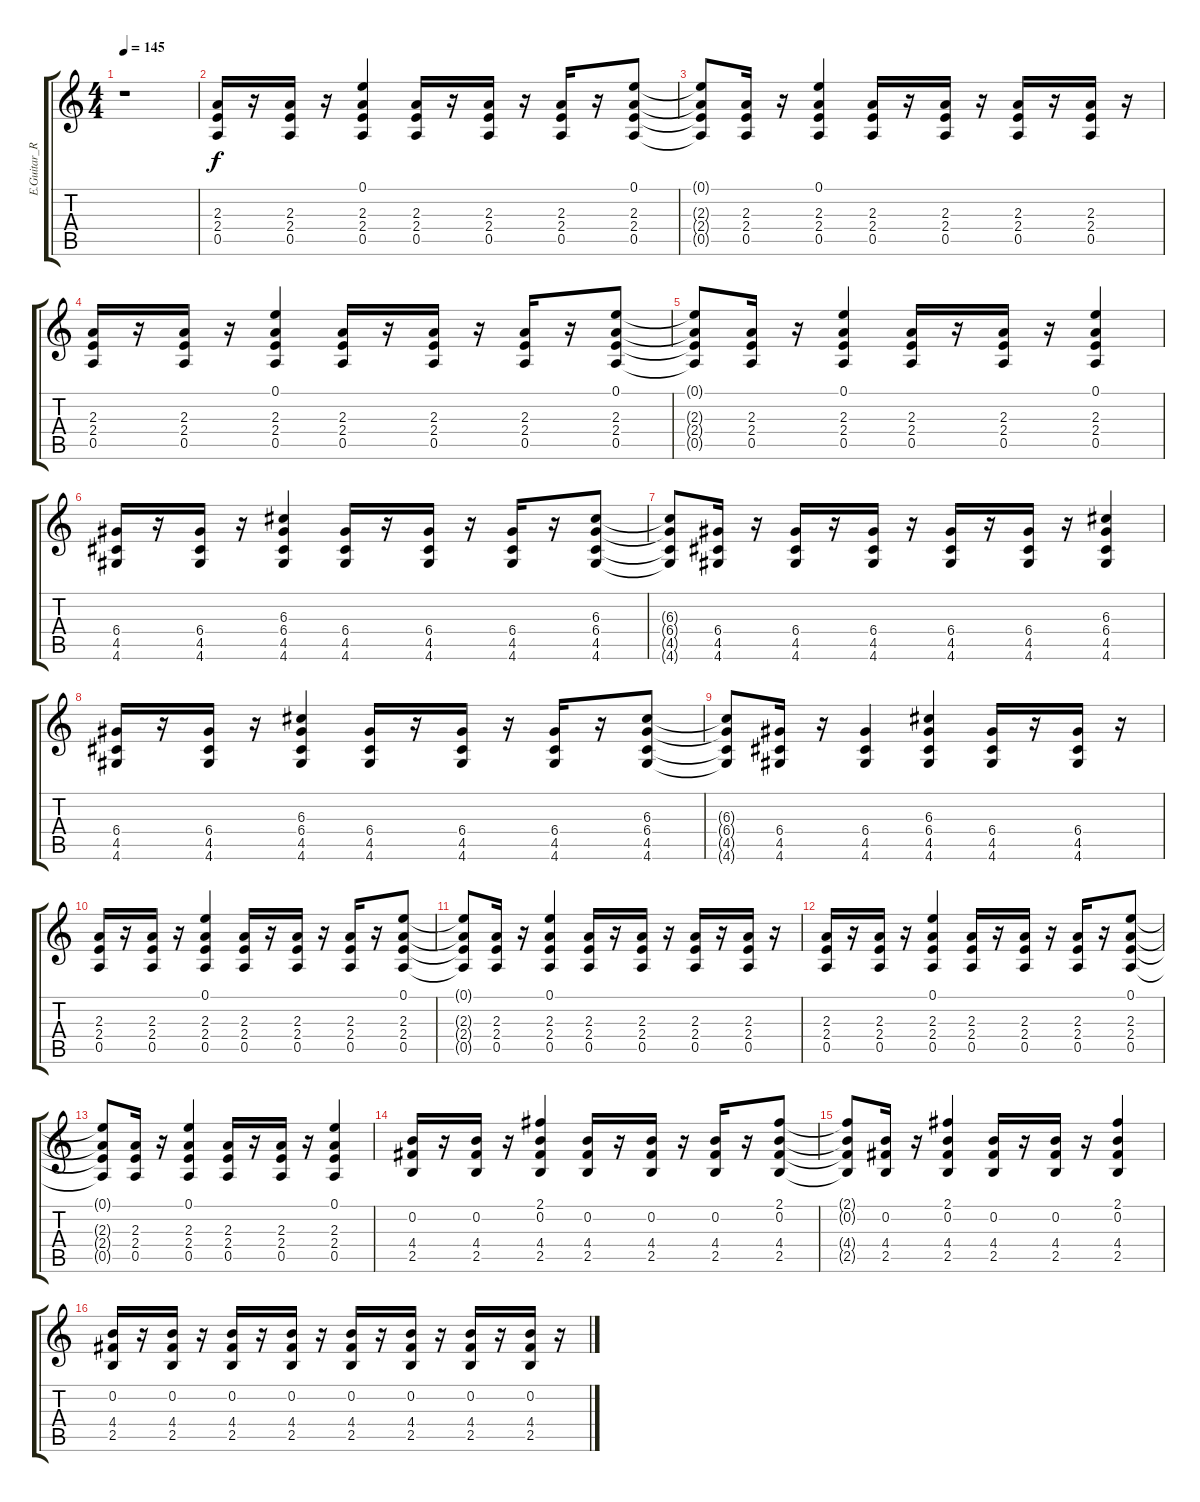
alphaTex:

\track ("E.Guitar_R" "E.Guitar_R") {instrument distortionguitar}
\staff {score tabs}
\tuning (E4 B3 G3 D3 A2 E2) {hide}
\ts (4 4)
\tempo 145
\clef g2
\ks c
r.1{dy f} |
(2.3 2.4 0.5).16 r.16 (2.3 2.4 0.5).16 r.16 (0.1 2.3 2.4 0.5).4 (2.3 2.4 0.5).16 r.16 (2.3 2.4 0.5).16 r.16 (2.3 2.4 0.5).16 r.16 (0.1 2.3 2.4 0.5).8 |
(0.1{t} 2.3{t} 2.4{t} 0.5{t}).8 (2.3 2.4 0.5).16 r.16 (0.1 2.3 2.4 0.5).4 (2.3 2.4 0.5).16 r.16 (2.3 2.4 0.5).16 r.16 (2.3 2.4 0.5).16 r.16 (2.3 2.4 0.5).16 r.16 |
(2.3 2.4 0.5).16 r.16 (2.3 2.4 0.5).16 r.16 (0.1 2.3 2.4 0.5).4 (2.3 2.4 0.5).16 r.16 (2.3 2.4 0.5).16 r.16 (2.3 2.4 0.5).16 r.16 (0.1 2.3 2.4 0.5).8 |
(0.1{t} 2.3{t} 2.4{t} 0.5{t}).8 (2.3 2.4 0.5).16 r.16 (0.1 2.3 2.4 0.5).4 (2.3 2.4 0.5).16 r.16 (2.3 2.4 0.5).16 r.16 (0.1 2.3 2.4 0.5).4 |
(6.4 4.5 4.6).16 r.16 (6.4 4.5 4.6).16 r.16 (6.3 6.4 4.5 4.6).4 (6.4 4.5 4.6).16 r.16 (6.4 4.5 4.6).16 r.16 (6.4 4.5 4.6).16 r.16 (6.3 6.4 4.5 4.6).8 |
(6.3{t} 6.4{t} 4.5{t} 4.6{t}).8 (6.4 4.5 4.6).16 r.16 (6.4 4.5 4.6).16 r.16 (6.4 4.5 4.6).16 r.16 (6.4 4.5 4.6).16 r.16 (6.4 4.5 4.6).16 r.16 (6.3 6.4 4.5 4.6).4 |
(6.4 4.5 4.6).16 r.16 (6.4 4.5 4.6).16 r.16 (6.3 6.4 4.5 4.6).4 (6.4 4.5 4.6).16 r.16 (6.4 4.5 4.6).16 r.16 (6.4 4.5 4.6).16 r.16 (6.3 6.4 4.5 4.6).8 |
(6.3{t} 6.4{t} 4.5{t} 4.6{t}).8 (6.4 4.5 4.6).16 r.16 (6.4 4.5 4.6).4 (6.3 6.4 4.5 4.6).4 (6.4 4.5 4.6).16 r.16 (6.4 4.5 4.6).16 r.16 |
(2.3 2.4 0.5).16 r.16 (2.3 2.4 0.5).16 r.16 (0.1 2.3 2.4 0.5).4 (2.3 2.4 0.5).16 r.16 (2.3 2.4 0.5).16 r.16 (2.3 2.4 0.5).16 r.16 (0.1 2.3 2.4 0.5).8 |
(0.1{t} 2.3{t} 2.4{t} 0.5{t}).8 (2.3 2.4 0.5).16 r.16 (0.1 2.3 2.4 0.5).4 (2.3 2.4 0.5).16 r.16 (2.3 2.4 0.5).16 r.16 (2.3 2.4 0.5).16 r.16 (2.3 2.4 0.5).16 r.16 |
(2.3 2.4 0.5).16 r.16 (2.3 2.4 0.5).16 r.16 (0.1 2.3 2.4 0.5).4 (2.3 2.4 0.5).16 r.16 (2.3 2.4 0.5).16 r.16 (2.3 2.4 0.5).16 r.16 (0.1 2.3 2.4 0.5).8 |
(0.1{t} 2.3{t} 2.4{t} 0.5{t}).8 (2.3 2.4 0.5).16 r.16 (0.1 2.3 2.4 0.5).4 (2.3 2.4 0.5).16 r.16 (2.3 2.4 0.5).16 r.16 (0.1 2.3 2.4 0.5).4 |
(0.2 4.4 2.5).16 r.16 (0.2 4.4 2.5).16 r.16 (2.1 0.2 4.4 2.5).4 (0.2 4.4 2.5).16 r.16 (0.2 4.4 2.5).16 r.16 (0.2 4.4 2.5).16 r.16 (2.1 0.2 4.4 2.5).8 |
(2.1{t} 0.2{t} 4.4{t} 2.5{t}).8 (0.2 4.4 2.5).16 r.16 (2.1 0.2 4.4 2.5).4 (0.2 4.4 2.5).16 r.16 (0.2 4.4 2.5).16 r.16 (2.1 0.2 4.4 2.5).4 |
(0.2 4.4 2.5).16 r.16 (0.2 4.4 2.5).16 r.16 (0.2 4.4 2.5).16 r.16 (0.2 4.4 2.5).16 r.16 (0.2 4.4 2.5).16 r.16 (0.2 4.4 2.5).16 r.16 (0.2 4.4 2.5).16 r.16 (0.2 4.4 2.5).16 r.16
